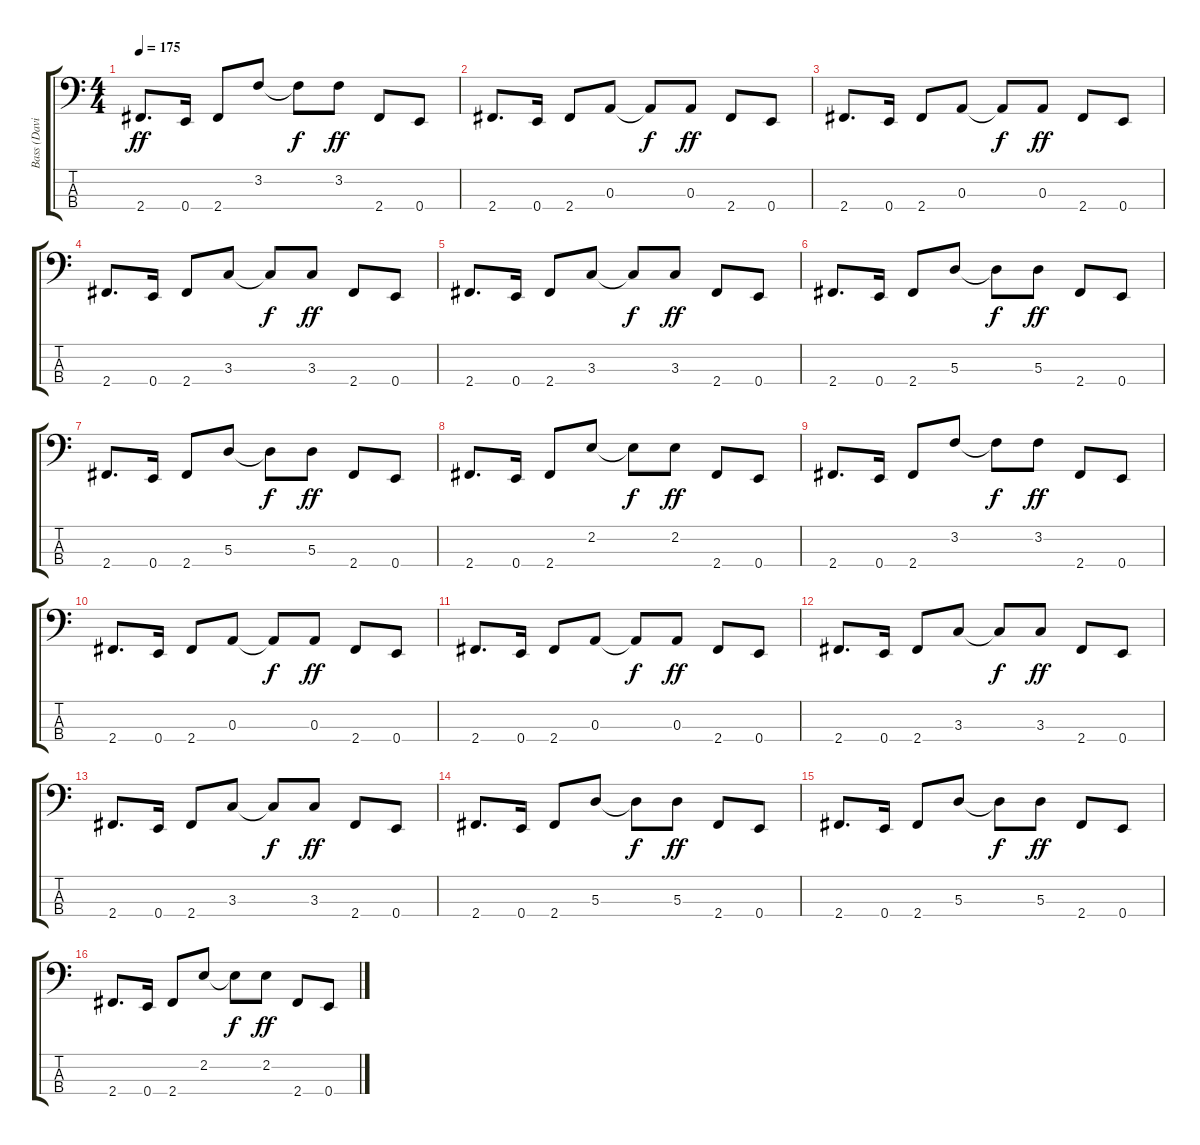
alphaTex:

\track ("Bass (David Ellefson)" "Bass (Davi") {instrument electricbasspick}
\staff {score tabs}
\tuning (G2 D2 A1 E1) {hide}
\ts (4 4)
\tempo 175
\clef f4
\ks c
2.4.8{d dy ff} 0.4.16 2.4.8 3.2.8 3.2{t}.8{dy f} 3.2.8{dy ff} 2.4.8 0.4.8 |
2.4.8{d} 0.4.16 2.4.8 0.3.8 0.3{t}.8{dy f} 0.3.8{dy ff} 2.4.8 0.4.8 |
2.4.8{d} 0.4.16 2.4.8 0.3.8 0.3{t}.8{dy f} 0.3.8{dy ff} 2.4.8 0.4.8 |
2.4.8{d} 0.4.16 2.4.8 3.3.8 3.3{t}.8{dy f} 3.3.8{dy ff} 2.4.8 0.4.8 |
2.4.8{d} 0.4.16 2.4.8 3.3.8 3.3{t}.8{dy f} 3.3.8{dy ff} 2.4.8 0.4.8 |
2.4.8{d} 0.4.16 2.4.8 5.3.8 5.3{t}.8{dy f} 5.3.8{dy ff} 2.4.8 0.4.8 |
2.4.8{d} 0.4.16 2.4.8 5.3.8 5.3{t}.8{dy f} 5.3.8{dy ff} 2.4.8 0.4.8 |
2.4.8{d} 0.4.16 2.4.8 2.2.8 2.2{t}.8{dy f} 2.2.8{dy ff} 2.4.8 0.4.8 |
2.4.8{d} 0.4.16 2.4.8 3.2.8 3.2{t}.8{dy f} 3.2.8{dy ff} 2.4.8 0.4.8 |
2.4.8{d} 0.4.16 2.4.8 0.3.8 0.3{t}.8{dy f} 0.3.8{dy ff} 2.4.8 0.4.8 |
2.4.8{d} 0.4.16 2.4.8 0.3.8 0.3{t}.8{dy f} 0.3.8{dy ff} 2.4.8 0.4.8 |
2.4.8{d} 0.4.16 2.4.8 3.3.8 3.3{t}.8{dy f} 3.3.8{dy ff} 2.4.8 0.4.8 |
2.4.8{d} 0.4.16 2.4.8 3.3.8 3.3{t}.8{dy f} 3.3.8{dy ff} 2.4.8 0.4.8 |
2.4.8{d} 0.4.16 2.4.8 5.3.8 5.3{t}.8{dy f} 5.3.8{dy ff} 2.4.8 0.4.8 |
2.4.8{d} 0.4.16 2.4.8 5.3.8 5.3{t}.8{dy f} 5.3.8{dy ff} 2.4.8 0.4.8 |
2.4.8{d} 0.4.16 2.4.8 2.2.8 2.2{t}.8{dy f} 2.2.8{dy ff} 2.4.8 0.4.8
